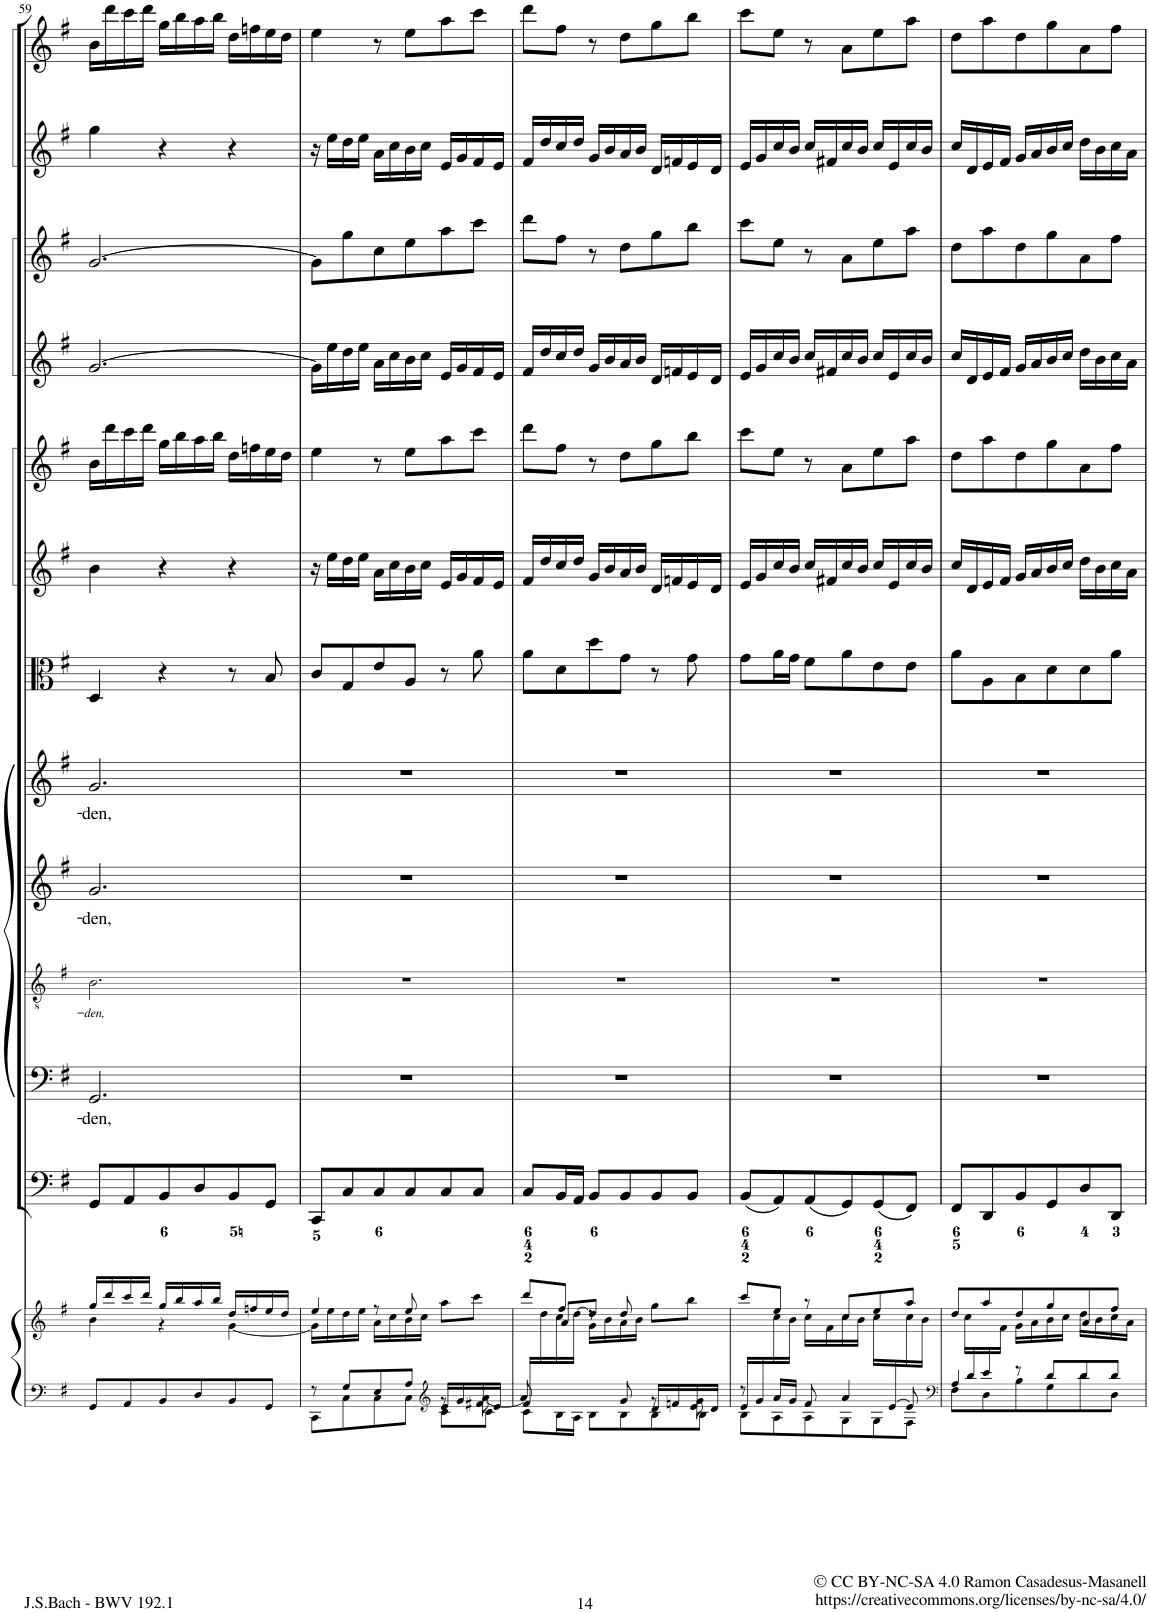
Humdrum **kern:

**kern	**kern	**kern	**kern	**text	**kern	**text	**kern	**text	**kern	**text	**kern	**kern	**kern	**kern	**kern	**kern	**kern
*part13	*part13	*part12	*part11	*part11	*part10	*part10	*part9	*part9	*part8	*part8	*part7	*part6	*part5	*part4	*part3	*part2	*part1
*staff14	*staff13	*staff12	*staff11	*staff11	*staff10	*staff10	*staff9	*staff9	*staff8	*staff8	*staff7	*staff6	*staff5	*staff4	*staff3	*staff2	*staff1
*I"Piano reduction	*	*I"Continuo	*I"Basso	*	*I"Tenore *	*	*I"Alto	*	*I"Soprano	*	*I"Viola	*I"Violino II	*I"Violino I	*I"Oboe II	*I"Oboe I	*I"Flauto traverso II	*I"Flauto traverso I
*I'Pno	*	*	*	*	*	*	*	*	*	*	*I'Vla	*I'Vln	*I'Vln	*I'Ob	*I'Ob	*	*
!!LO:PB:g=z
*clefF4	*clefG2	*clefF4	*clefF4	*	*clefGv2	*	*clefG2	*	*clefG2	*	*clefC3	*clefG2	*clefG2	*clefG2	*clefG2	*clefG2	*clefG2
*k[f#]	*k[f#]	*k[f#]	*k[f#]	*	*k[f#]	*	*k[f#]	*	*k[f#]	*	*k[f#]	*k[f#]	*k[f#]	*k[f#]	*k[f#]	*k[f#]	*k[f#]
*M3/4	*M3/4	*M3/4	*M3/4	*	*M3/4	*	*M3/4	*	*M3/4	*	*M3/4	*M3/4	*M3/4	*M3/4	*M3/4	*M3/4	*M3/4
=59	=59	=59	=59	=59	=59	=59	=59	=59	=59	=59	=59	=59	=59	=59	=59	=59	=59
*	*^	*	*	*	*	*	*	*	*	*	*	*	*	*	*	*	*
!	!	!	!	!	!LO:LY:b	!	!LO:LY:b	!	!LO:LY:b	!	!LO:LY:b	!	!	!	!	!	!	!
8GG/L	16gg/LL	4b\	8GG/L	2.GG/	-den,	2.B\	-den,	2.g/	-den,	2.g/	-den,	4D/	4b\	16b\LL	[2.g/	[2.g/	4gg\	16b\LL
.	16ddd/	.	.	.	.	.	.	.	.	.	.	.	.	16ddd\	.	.	.	16ddd\
8AA/	16ccc/	.	8AA/	.	.	.	.	.	.	.	.	.	.	16ccc\	.	.	.	16ccc\
.	16ddd/JJ	.	.	.	.	.	.	.	.	.	.	.	.	16ddd\JJ	.	.	.	16ddd\JJ
8BB/	16gg/LL	4r	8BB/	.	.	.	.	.	.	.	.	4r	4r	16gg\LL	.	.	4r	16gg\LL
.	16bb/	.	.	.	.	.	.	.	.	.	.	.	.	16bb\	.	.	.	16bb\
8D/	16aa/	.	8D/	.	.	.	.	.	.	.	.	.	.	16aa\	.	.	.	16aa\
.	16bb/JJ	.	.	.	.	.	.	.	.	.	.	.	.	16bb\JJ	.	.	.	16bb\JJ
8BB/	16dd/LL	[4g\	8BB/	.	.	.	.	.	.	.	.	8r	4r	16dd\LL	.	.	4r	16dd\LL
.	16ffn/	.	.	.	.	.	.	.	.	.	.	.	.	16ffn\	.	.	.	16ffn\
8GG/J	16ee/	.	8GG/J	.	.	.	.	.	.	.	.	8B/	.	16ee\	.	.	.	16ee\
.	16dd/JJ	.	.	.	.	.	.	.	.	.	.	.	.	16dd\JJ	.	.	.	16dd\JJ
=60	=60	=60	=60	=60	=60	=60	=60	=60	=60	=60	=60	=60	=60	=60	=60	=60	=60	=60
*^	*	*	*	*	*	*	*	*	*	*	*	*	*	*	*	*	*	*
*	*^	*	*	*	*	*	*	*	*	*	*	*	*	*	*	*	*	*	*
8ryy	8r	8CC\L	4ee/	16g\LL]	8CC/L	2.r	.	2.r	.	2.r	.	2.r	.	8c/L	16r	4ee\	16g\LL]	8g\L]	16r	4ee\
.	.	.	.	16ee\	.	.	.	.	.	.	.	.	.	.	16ee\LL	.	16ee\	.	16ee\LL	.
.	8G/L	8C\	.	16dd\	8C/	.	.	.	.	.	.	.	.	8G/	16dd\	.	16dd\	8gg\	16dd\	.
.	.	.	.	16ee\JJ	.	.	.	.	.	.	.	.	.	.	16ee\JJ	.	16ee\JJ	.	16ee\JJ	.
.	8E/	8C\	8r	16a\LL	8C/	.	.	.	.	.	.	.	.	8e/	16a\LL	8r	16a\LL	8cc\	16a\LL	8r
.	.	.	.	16cc\	.	.	.	.	.	.	.	.	.	.	16cc\	.	16cc\	.	16cc\	.
.	8A/J	8C\J	8ee/	16b\	8C/	.	.	.	.	.	.	.	.	8A/J	16b\	8ee\L	16b\	8ee\	16b\	8ee\L
.	.	.	.	16cc\JJ	.	.	.	.	.	.	.	.	.	.	16cc\JJ	.	16cc\JJ	.	16cc\JJ	.
*clefG2	*	*	*	*	*	*	*	*	*	*	*	*	*	*	*	*	*	*	*	*
.	16e/LL	8c\L	8aa\L	8r	8C/	.	.	.	.	.	.	.	.	8r	16e/LL	8aa\	16e/LL	8aa\	16e/LL	8aa\
.	16g/	.	.	.	.	.	.	.	.	.	.	.	.	.	16g/	.	16g/	.	16g/	.
[8a\	16f#X/	8c\J	8ccc\J	8ryy	8C/J	.	.	.	.	.	.	.	.	8a\	16f#/	8ccc\J	16f#/	8ccc\J	16f#/	8ccc\J
.	16e/JJ	.	.	.	.	.	.	.	.	.	.	.	.	.	16e/JJ	.	16e/JJ	.	16e/JJ	.
=61	=61	=61	=61	=61	=61	=61	=61	=61	=61	=61	=61	=61	=61	=61	=61	=61	=61	=61	=61	=61
*	*	*	*	*^	*	*	*	*	*	*	*	*	*	*	*	*	*	*	*	*
16f#/LL	8a/]	8c\L	8ddd/L	16ryy	8ryy	8C/L	2.r	.	2.r	.	2.r	.	2.r	.	8a\L	16f#/LL	8ddd\L	16f#/LL	8ddd\L	16f#/LL	8ddd\L
16ryy	.	.	.	16dd\	.	.	.	.	.	.	.	.	.	.	.	16dd/	.	16dd/	.	16dd/	.
.	4ryy	16B\L	8ff#/J	16cc\	8a/L	16BB/L	.	.	.	.	.	.	.	.	8d\	16cc/	8ff#\J	16cc/	8ff#\J	16cc/	8ff#\J
.	.	16A\JJ	.	[>16dd\JJ	.	16AA/JJ	.	.	.	.	.	.	.	.	.	16dd/JJ	.	16dd/JJ	.	16dd/JJ	.
.	.	8B\L	8r	16g\LL	8dd/J]	8BB/L	.	.	.	.	.	.	.	.	8dd\	16g/LL	8r	16g/LL	8r	16g/LL	8r
.	.	.	.	16b\	.	.	.	.	.	.	.	.	.	.	.	16b/	.	16b/	.	16b/	.
.	8g/	8B\	8dd/	16a\	4.ryy	8BB/	.	.	.	.	.	.	.	.	8g\J	16a/	8dd\L	16a/	8dd\L	16a/	8dd\L
.	.	.	.	16b\JJ	.	.	.	.	.	.	.	.	.	.	.	16b/JJ	.	16b/JJ	.	16b/JJ	.
.	16d/LL	8B\	8gg\L	8r	.	8BB/	.	.	.	.	.	.	.	.	8r	16d/LL	8gg\	16d/LL	8gg\	16d/LL	8gg\
.	16fn/	.	.	.	.	.	.	.	.	.	.	.	.	.	.	16fn/	.	16fn/	.	16fn/	.
8g\	16e/	8B\J	8bb\J	8ryy	.	8BB/J	.	.	.	.	.	.	.	.	8g\	16e/	8bb\J	16e/	8bb\J	16e/	8bb\J
.	16d/JJ	.	.	.	.	.	.	.	.	.	.	.	.	.	.	16d/JJ	.	16d/JJ	.	16d/JJ	.
*	*	*	*	*v	*v	*	*	*	*	*	*	*	*	*	*	*	*	*	*	*	*
=62	=62	=62	=62	=62	=62	=62	=62	=62	=62	=62	=62	=62	=62	=62	=62	=62	=62	=62	=62	=62
16e/LL	8r	8B\L	8ccc/L	8ryy	(8BB/L	2.r	.	2.r	.	2.r	.	2.r	.	8g\L	16e/LL	8ccc\L	16e/LL	8ccc\L	16e/LL	8ccc\L
16g/	.	.	.	.	.	.	.	.	.	.	.	.	.	.	16g/	.	16g/	.	16g/	.
4..ryy	16a/LL	8A\	8ee/J	16cc\	8AA/)	.	.	.	.	.	.	.	.	16a\L	16cc/	8ee\J	16cc/	8ee\J	16cc/	8ee\J
.	16g/JJ	.	.	16b\JJ	.	.	.	.	.	.	.	.	.	16g\JJ	16b/JJ	.	16b/JJ	.	16b/JJ	.
.	8f#/	8A\	8r	16cc\LL	(8AA/	.	.	.	.	.	.	.	.	8f#\L	16cc/LL	8r	16cc/LL	8r	16cc/LL	8r
.	.	.	.	16f#\	.	.	.	.	.	.	.	.	.	.	16f#X/	.	16f#X/	.	16f#X/	.
.	4a/	8G\	8cc/L	16cc\	8GG/)	.	.	.	.	.	.	.	.	8a\	16cc/	8a\L	16cc/	8a\L	16cc/	8a\L
.	.	.	.	16b\JJ	.	.	.	.	.	.	.	.	.	.	16b/JJ	.	16b/JJ	.	16b/JJ	.
.	.	8G\	8ee/	16cc\LL	(8GG/	.	.	.	.	.	.	.	.	8e\	16cc/LL	8ee\	16cc/LL	8ee\	16cc/LL	8ee\
[16e/	.	.	.	16ryy	.	.	.	.	.	.	.	.	.	.	16e/	.	16e/	.	16e/	.
8ryy	8e/]	8F#\J	8aa/J	16cc\	8FF#/J)	.	.	.	.	.	.	.	.	8e\J	16cc/	8aa\J	16cc/	8aa\J	16cc/	8aa\J
.	.	.	.	16b\JJ	.	.	.	.	.	.	.	.	.	.	16b/JJ	.	16b/JJ	.	16b/JJ	.
=63	=63	=63	=63	=63	=63	=63	=63	=63	=63	=63	=63	=63	=63	=63	=63	=63	=63	=63	=63	=63
*clefF4	*	*	*	*	*	*	*	*	*	*	*	*	*	*	*	*	*	*	*	*
16ryy	4A/	8F#\L	8dd/L	16cc\LL	8FF#/L	2.r	.	2.r	.	2.r	.	2.r	.	8a\L	16cc/LL	8dd\L	16cc/LL	8dd\L	16cc/LL	8dd\L
16d/	.	.	.	8ryy	.	.	.	.	.	.	.	.	.	.	16d/	.	16d/	.	16d/	.
16e/	.	8D\	8aa/	.	8DD/	.	.	.	.	.	.	.	.	8A\	16e/	8aa\	16e/	8aa\	16e/	8aa\
2ryy	.	.	.	16f#\JJ	.	.	.	.	.	.	.	.	.	.	16f#/JJ	.	16f#/JJ	.	16f#/JJ	.
.	8r	8B\	8dd/	16g\LL	8BB/	.	.	.	.	.	.	.	.	8B\	16g/LL	8dd\	16g/LL	8dd\	16g/LL	8dd\
.	.	.	.	16a\	.	.	.	.	.	.	.	.	.	.	16a/	.	16a/	.	16a/	.
.	8d/L	8G\	8gg/	16b\	8GG/	.	.	.	.	.	.	.	.	8d\	16b/	8gg\	16b/	8gg\	16b/	8gg\
.	.	.	.	16cc\JJ	.	.	.	.	.	.	.	.	.	.	16cc/JJ	.	16cc/JJ	.	16cc/JJ	.
.	8d/	8d\	8a/	16dd\LL	8D/	.	.	.	.	.	.	.	.	8d\	16dd\LL	8a\	16dd\LL	8a\	16dd\LL	8a\
.	.	.	.	16b\	.	.	.	.	.	.	.	.	.	.	16b\	.	16b\	.	16b\	.
.	8d/J	8D\J	8ff#/J	16cc\	8DD/J	.	.	.	.	.	.	.	.	8a\J	16cc\	8ff#\J	16cc\	8ff#\J	16cc\	8ff#\J
16ryy	.	.	.	16a\JJ	.	.	.	.	.	.	.	.	.	.	16a\JJ	.	16a\JJ	.	16a\JJ	.
*v	*v	*v	*	*	*	*	*	*	*	*	*	*	*	*	*	*	*	*	*	*
*	*v	*v	*	*	*	*	*	*	*	*	*	*	*	*	*	*	*	*
=	=	=	=	=	=	=	=	=	=	=	=	=	=	=	=	=	=
*-	*-	*-	*-	*-	*-	*-	*-	*-	*-	*-	*-	*-	*-	*-	*-	*-	*-
